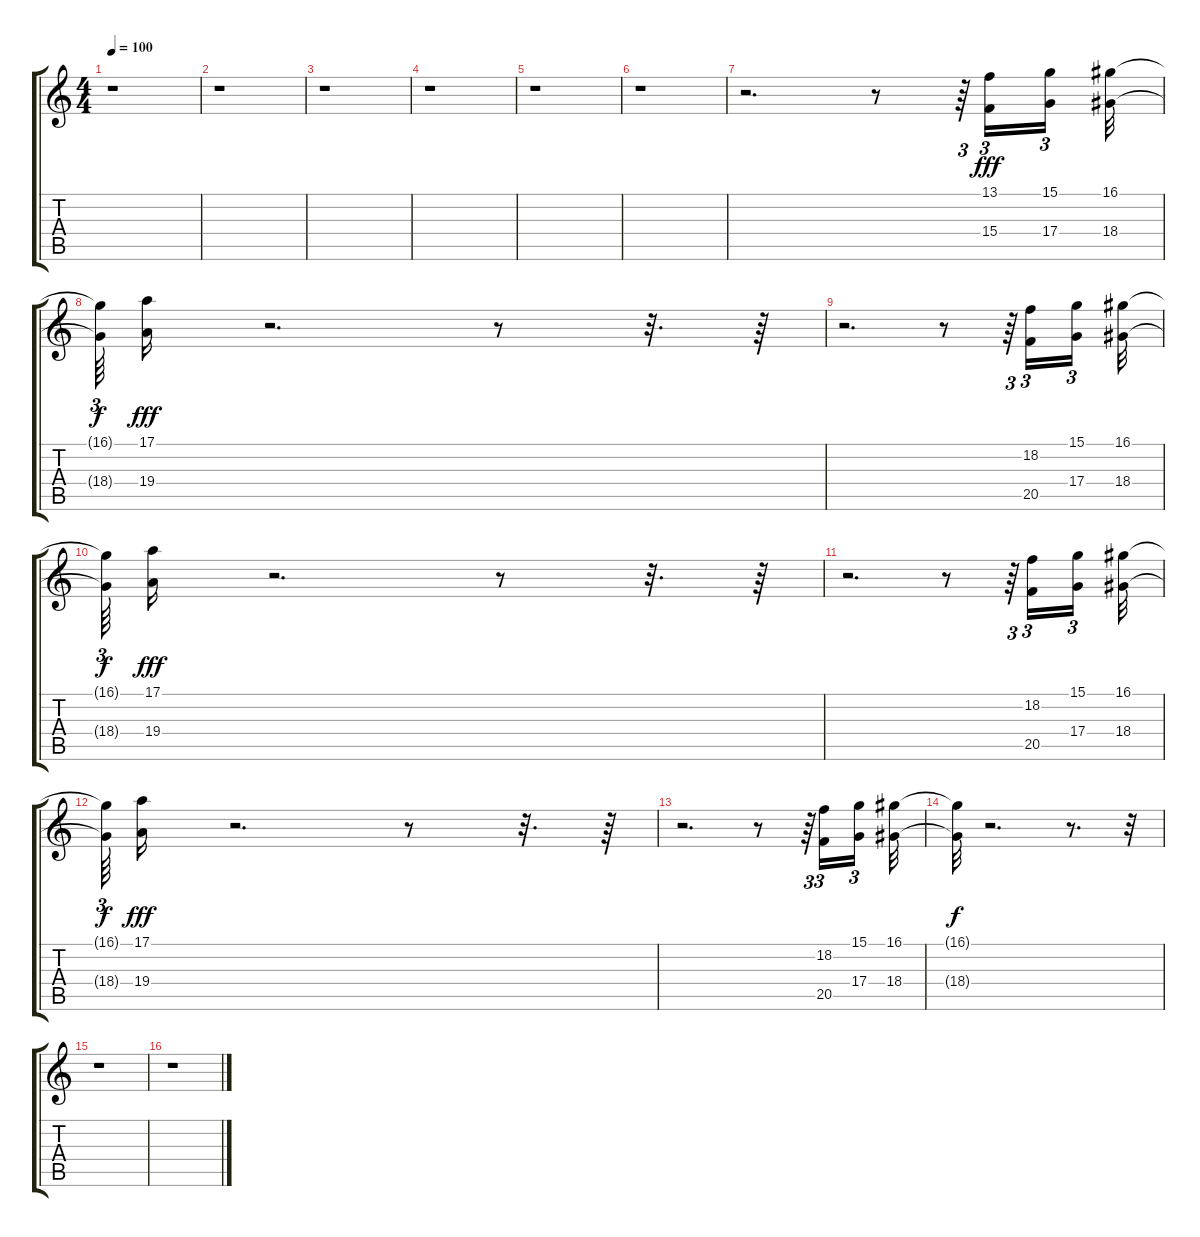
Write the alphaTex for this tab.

\track "" {instrument brasssection}
\staff {score tabs}
\tuning (E4 B3 G3 D3 A2 E2) {hide}
\ts (4 4)
\tempo 100
\clef g2
\ks c
r.1{dy fff} |
r.1 |
r.1 |
r.1 |
r.1 |
r.1 |
r.2{d} r.8 r.64{tu (3 2)} (13.1 15.4).16{tu (3 2)} (15.1 17.4).16{tu (3 2) beam splitsecondary} (16.1 18.4).32 |
(16.1{t} 18.4{t}).64{tu (3 2) dy f} (17.1 19.4).16{dy fff} r.2{d} r.8 r.32{d} r.64 |
r.2{d} r.8 r.64{tu (3 2)} (18.2 20.5).16{tu (3 2)} (15.1 17.4).16{tu (3 2) beam splitsecondary} (16.1 18.4).32 |
(16.1{t} 18.4{t}).64{tu (3 2) dy f} (17.1 19.4).16{dy fff} r.2{d} r.8 r.32{d} r.64 |
r.2{d} r.8 r.64{tu (3 2)} (18.2 20.5).16{tu (3 2)} (15.1 17.4).16{tu (3 2) beam splitsecondary} (16.1 18.4).32 |
(16.1{t} 18.4{t}).64{tu (3 2) dy f} (17.1 19.4).16{dy fff} r.2{d} r.8 r.32{d} r.64 |
r.2{d} r.8 r.64{tu (3 2)} (18.2 20.5).16{tu (3 2)} (15.1 17.4).16{tu (3 2) beam splitsecondary} (16.1 18.4).32 |
(16.1{t} 18.4{t}).32{dy f} r.2{d} r.8{d} r.32 |
r.1 |
r.1
